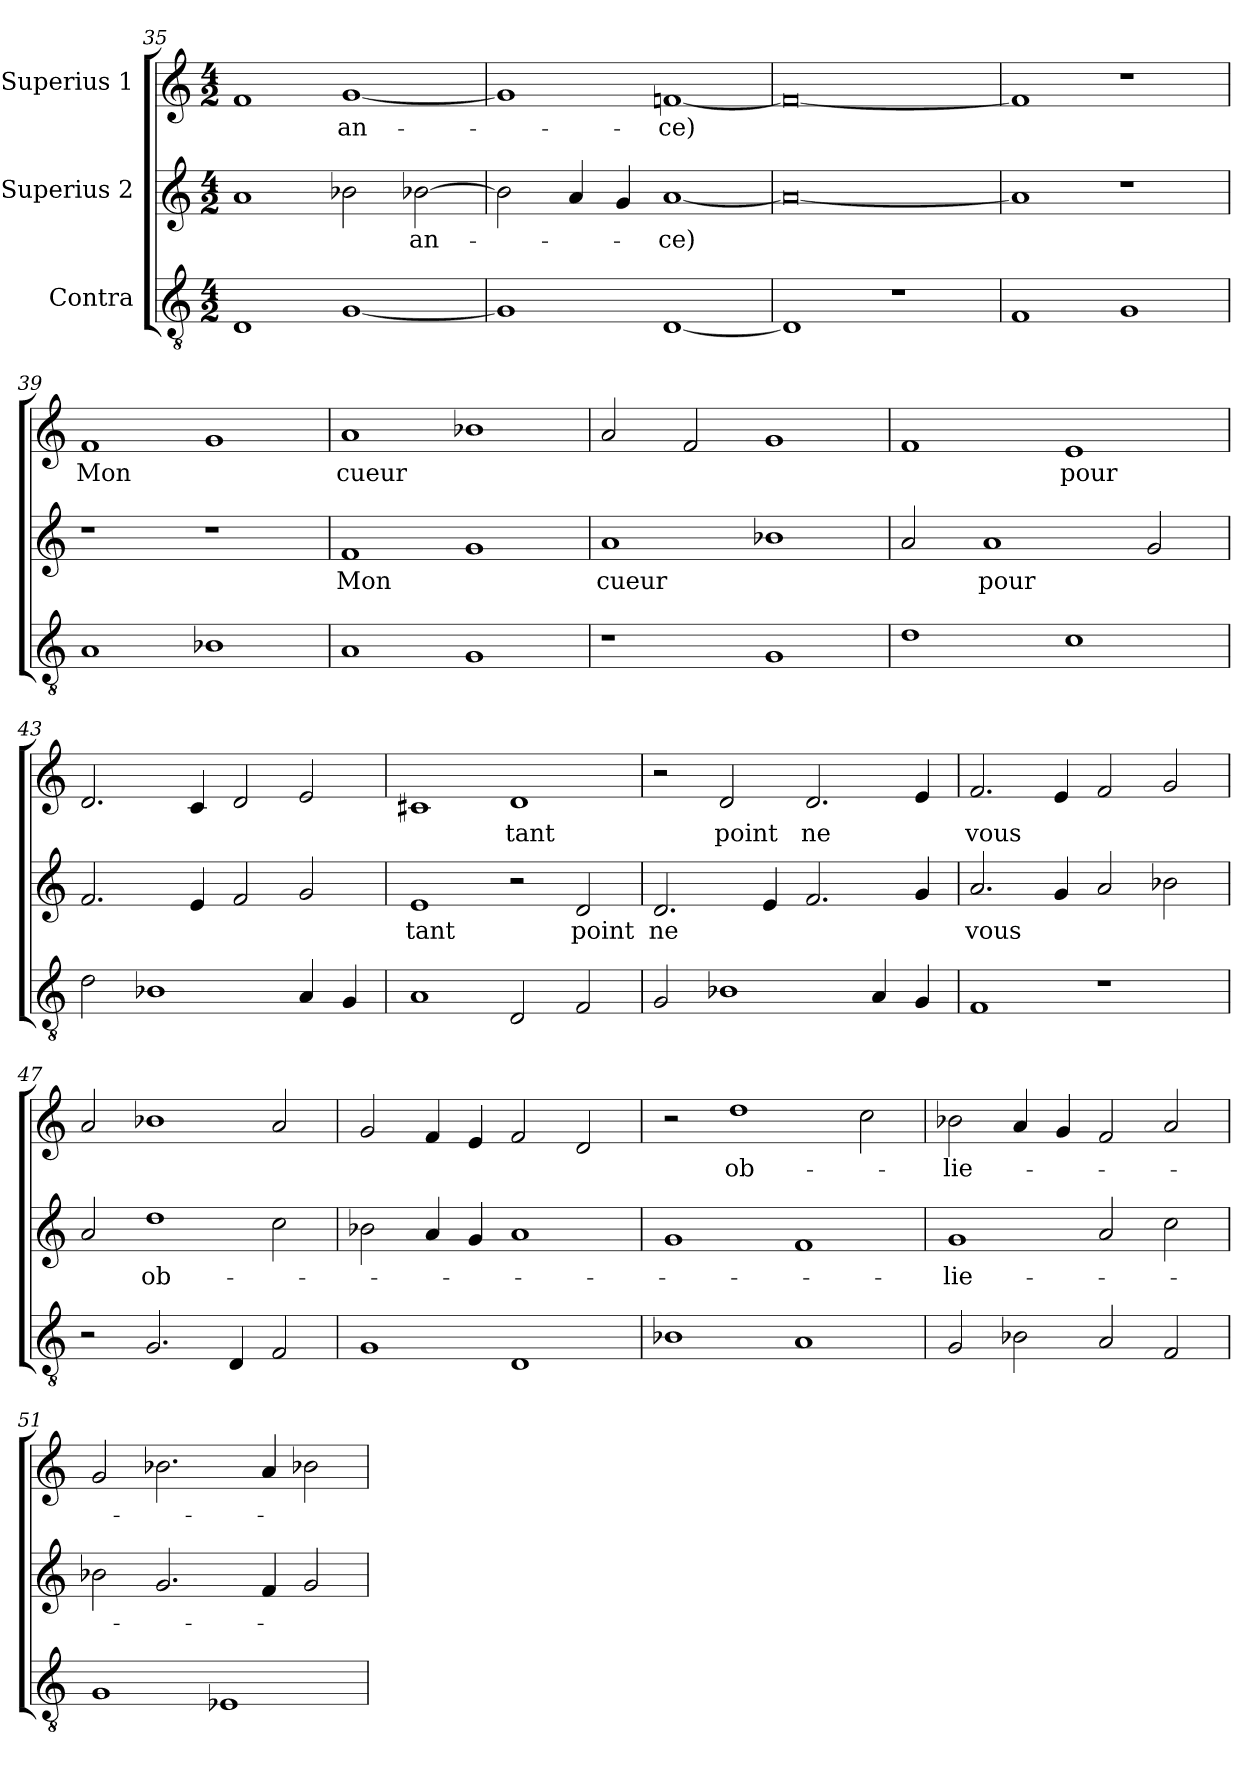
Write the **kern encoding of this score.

**kern	**kern	**text	**kern	**text
*part3	*part2	*part2	*part1	*part1
*staff3	*staff2	*staff2	*staff1	*staff1
*I"Contra	*I"Superius 2	*	*I"Superius 1	*
*clefGv2	*clefG2	*	*clefG2	*
*M4/2	*M4/2	*	*M4/2	*
=35	=35	=35	=35	=35
1D	1a	.	1f	.
[1G	2b-X	.	[1g	-an-
.	[2b-X	-an-	.	.
=36	=36	=36	=36	=36
1G]	2b-]	.	1g]	.
.	4a	.	.	.
.	4g	.	.	.
[1D	[1a	-ce)	[1fn	-ce)
=37	=37	=37	=37	=37
1D]	0a_	.	0f_	.
1r	.	.	.	.
=38	=38	=38	=38	=38
1F	1a]	.	1f]	.
1G	1r	.	1r	.
=39	=39	=39	=39	=39
1A	1r	.	1f	-Mon
1B-X	1r	.	1g	.
=40	=40	=40	=40	=40
1A	1f	-Mon	1a	-cueur
1G	1g	.	1b-X	.
=41	=41	=41	=41	=41
1r	1a	-cueur	2a	.
.	.	.	2f	.
1G	1b-X	.	1g	.
=42	=42	=42	=42	=42
1d	2a	.	1f	.
.	1a	-pour	.	.
1c	.	.	1e	-pour
.	2g	.	.	.
=43	=43	=43	=43	=43
2d	2.f	.	2.d	.
1B-X	.	.	.	.
.	4e	.	4c	.
.	2f	.	2d	.
4A	2g	.	2e	.
4G	.	.	.	.
=44	=44	=44	=44	=44
1A	1e	-tant	1c#X	.
2D	2r	.	1d	-tant
2F	2d	-point	.	.
=45	=45	=45	=45	=45
2G	2.d	-ne	2r	.
1B-X	.	.	2d	-point
.	4e	.	.	.
.	2.f	.	2.d	-ne
4A	.	.	.	.
4G	4g	.	4e	.
=46	=46	=46	=46	=46
1F	2.a	-vous	2.f	-vous
.	4g	.	4e	.
1r	2a	.	2f	.
.	2b-X	.	2g	.
=47	=47	=47	=47	=47
2r	2a	.	2a	.
2.G	1dd	ob-	1b-X	.
4D	.	.	.	.
2F	2cc	.	2a	.
=48	=48	=48	=48	=48
1G	2b-X	.	2g	.
.	4a	.	4f	.
.	4g	.	4e	.
1D	1a	.	2f	.
.	.	.	2d	.
=49	=49	=49	=49	=49
1B-X	1g	.	2r	.
.	.	.	1dd	ob-
1A	1f	.	.	.
.	.	.	2cc	.
=50	=50	=50	=50	=50
2G	1g	-lie-	2b-X	-lie-
2B-X	.	.	4a	.
.	.	.	4g	.
2A	2a	.	2f	.
2F	2cc	.	2a	.
=51	=51	=51	=51	=51
1G	2b-X	.	2g	.
.	2.g	.	2.b-X	.
1E-X	.	.	.	.
.	4f	.	4a	.
.	2g	.	2b-X	.
=	=	=	=	=
*-	*-	*-	*-	*-
